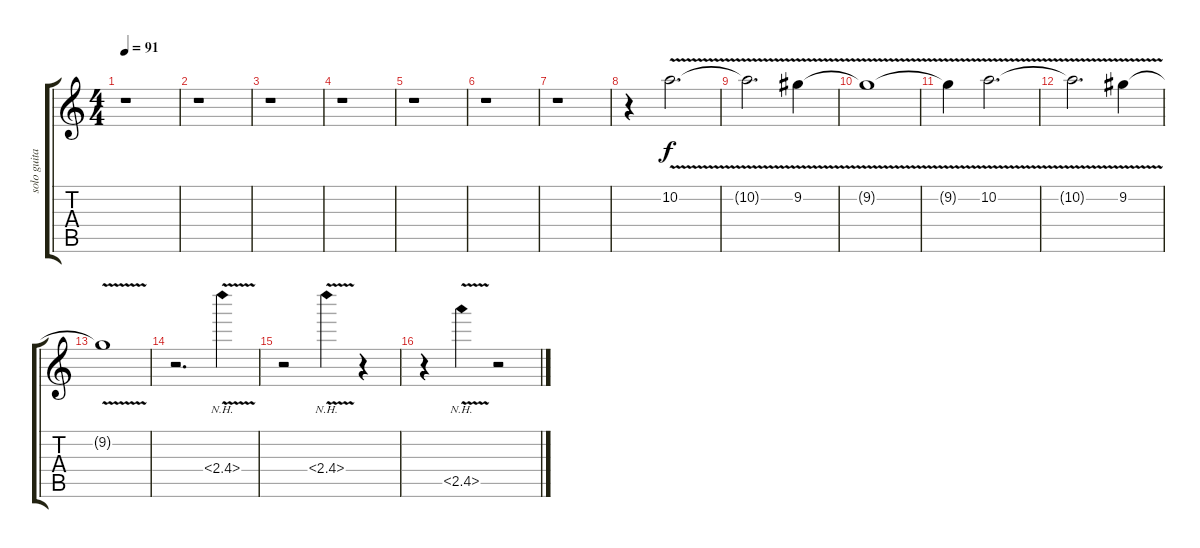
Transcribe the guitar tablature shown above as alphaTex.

\track ("solo guitar" "solo guita") {instrument overdrivenguitar}
\staff {score tabs}
\tuning (E4 B3 G3 D3 A2 E2) {hide}
\ts (4 4)
\tempo 91
\clef g2
\ks c
r.1{dy f} |
r.1 |
r.1 |
r.1 |
r.1 |
r.1 |
r.1 |
r.4 10.2{v}.2{d} |
10.2{v t}.2{d} 9.2{v}.4 |
9.2{v t}.1 |
9.2{t}.4 10.2{v}.2{d} |
10.2{t}.2{d} 9.2{v}.4 |
9.2{t}.1 |
r.2{d} 2.4{nh v}.4 |
r.2 2.4{nh v}.4 r.4 |
r.4 2.5{nh v}.4 r.2
